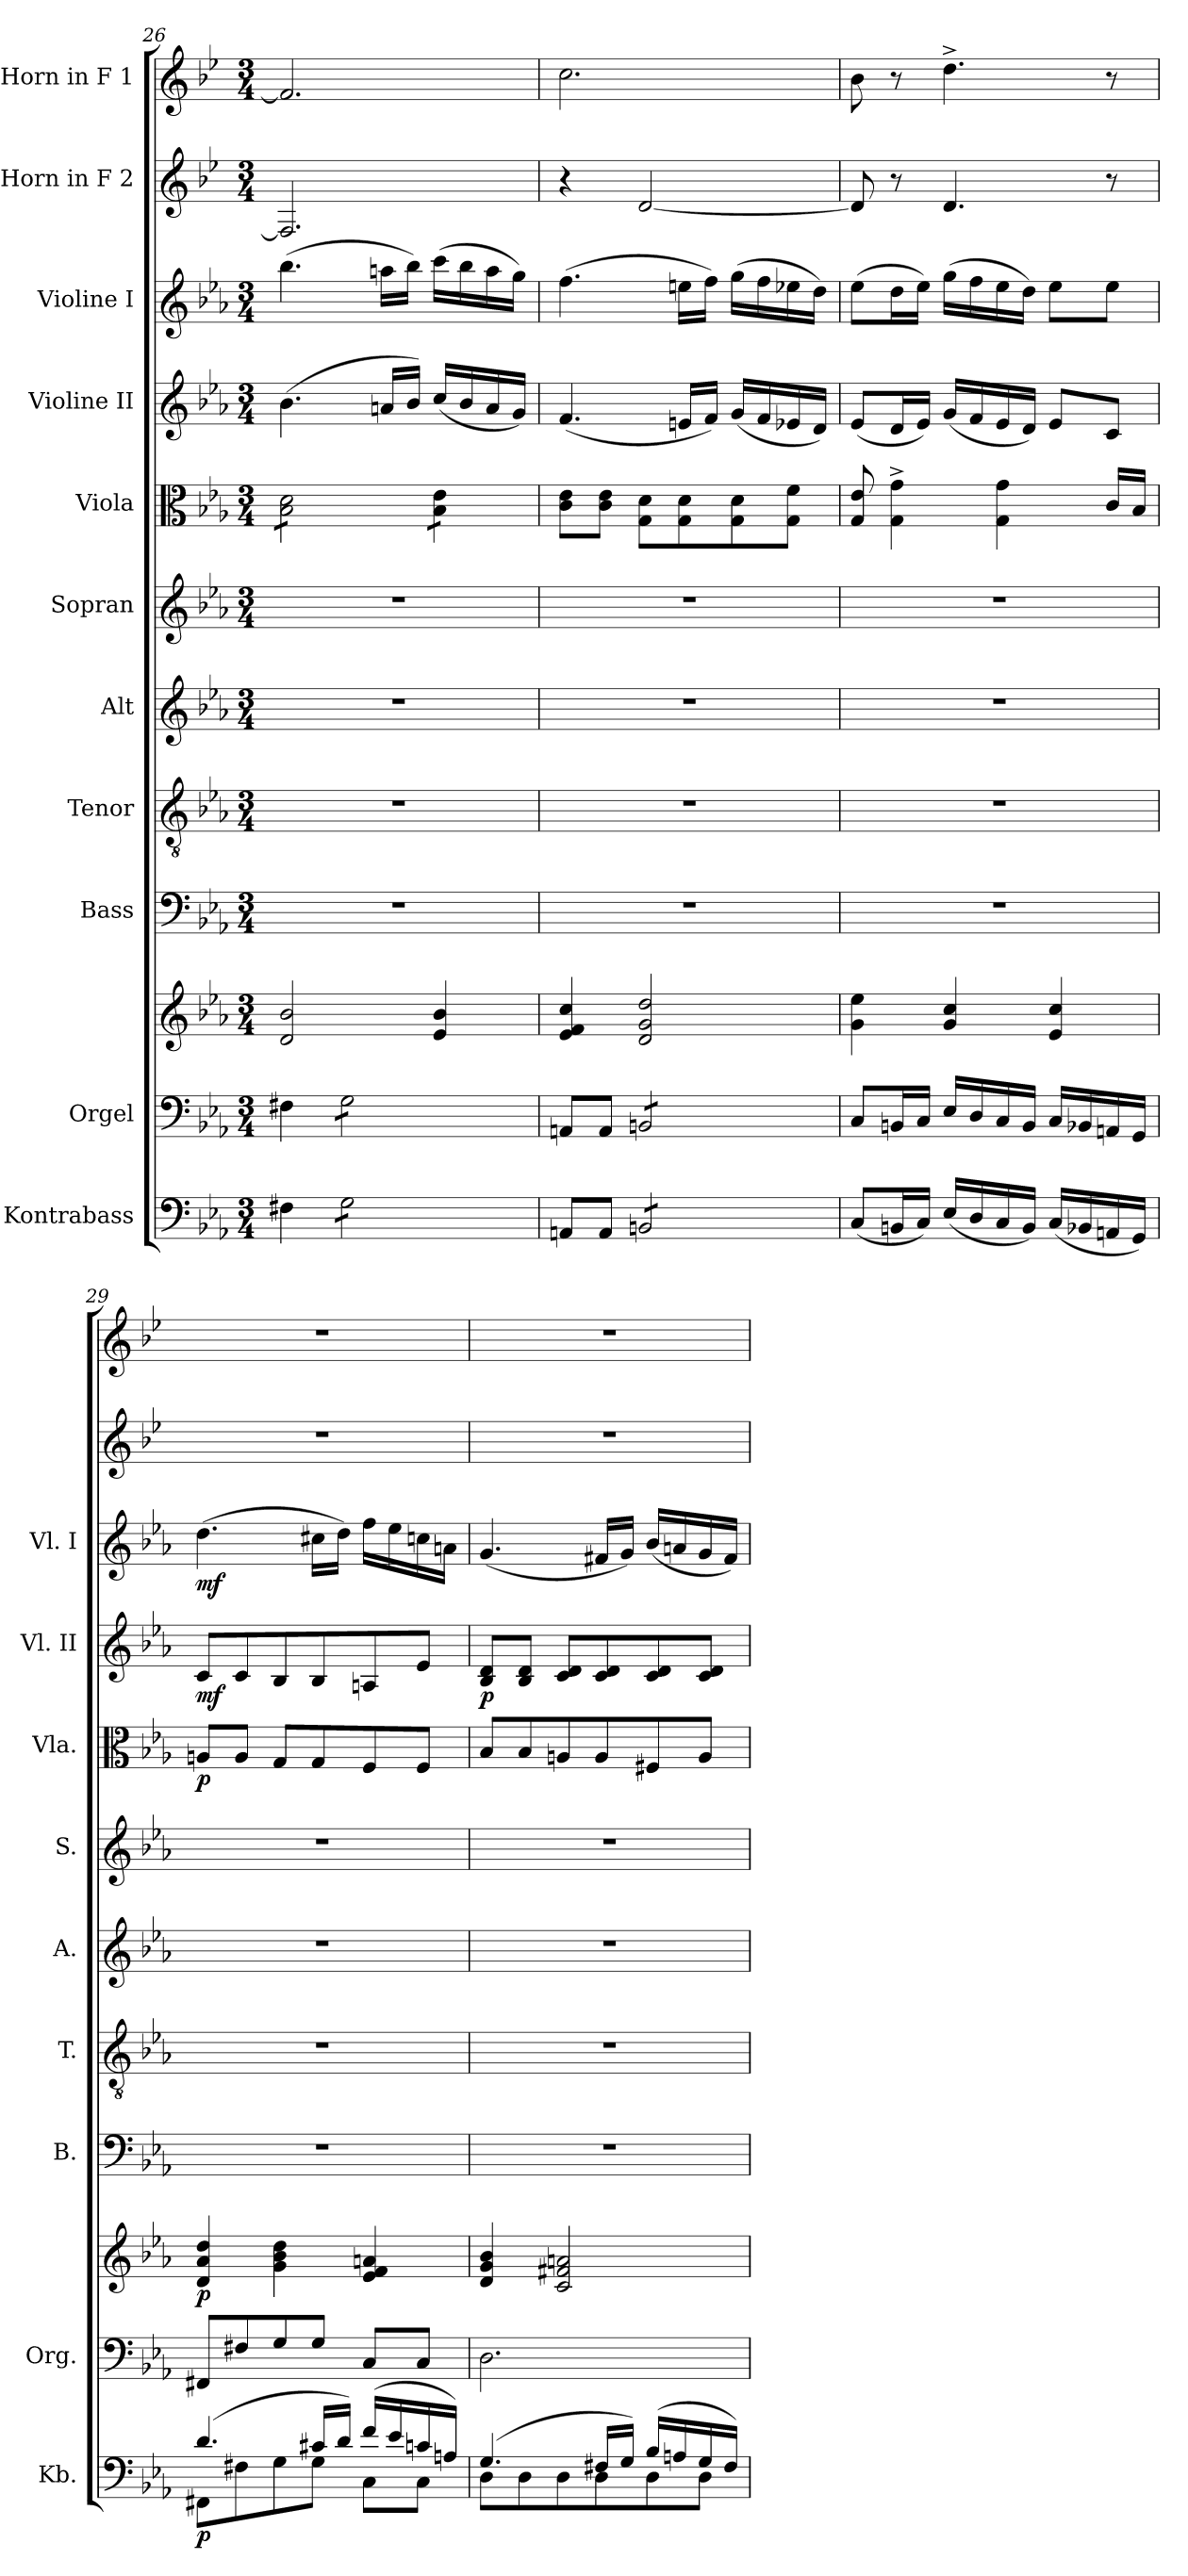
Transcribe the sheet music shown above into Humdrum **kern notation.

**kern	**dynam	**kern	**kern	**dynam	**kern	**kern	**kern	**kern	**kern	**dynam	**kern	**dynam	**kern	**dynam	**kern	**kern
*part11	*part11	*part10	*part10	*part10	*part9	*part8	*part7	*part6	*part5	*part5	*part4	*part4	*part3	*part3	*part2	*part1
*staff12	*staff12	*staff11	*staff10	*staff10/11	*staff9	*staff8	*staff7	*staff6	*staff5	*staff5	*staff4	*staff4	*staff3	*staff3	*staff2	*staff1
*I"Kontrabass	*	*I"Orgel	*	*	*I"Bass	*I"Tenor	*I"Alt	*I"Sopran	*I"Viola	*	*I"Violine II	*	*I"Violine I	*	*I"Horn in F 2	*I"Horn in F 1
*I'Kb.	*	*I'Org.	*	*	*I'B.	*I'T.	*I'A.	*I'S.	*I'Vla.	*	*I'Vl. II	*	*I'Vl. I	*	*	*
*clefF4	*	*clefF4	*clefG2	*	*clefF4	*clefGv2	*clefG2	*clefG2	*clefC3	*	*clefG2	*	*clefG2	*	*clefG2	*clefG2
*ITrd7c12	*	*	*	*	*	*	*	*	*	*	*	*	*	*	*ITrd4c7	*ITrd4c7
*k[b-e-a-]	*	*k[b-e-a-]	*k[b-e-a-]	*	*k[b-e-a-]	*k[b-e-a-]	*k[b-e-a-]	*k[b-e-a-]	*k[b-e-a-]	*	*k[b-e-a-]	*	*k[b-e-a-]	*	*k[b-e-a-]	*k[b-e-a-]
*E-:	*	*E-:	*E-:	*	*E-:	*E-:	*E-:	*E-:	*E-:	*	*E-:	*	*E-:	*	*E-:	*E-:
*M3/4	*	*M3/4	*M3/4	*	*M3/4	*M3/4	*M3/4	*M3/4	*M3/4	*	*M3/4	*	*M3/4	*	*M3/4	*M3/4
=26	=26	=26	=26	=26	=26	=26	=26	=26	=26	=26	=26	=26	=26	=26	=26	=26
*	*	*	*	*	*	*	*	*	*tremolo	*	*	*	*	*	*	*
4FF#X\	.	4F#X\	2d/ 2b-/	.	2.r	2.r	2.r	2.r	8B-\ 8d\L	.	(>4.b-\	.	(>4.bb-\	.	2.BB-/]	2.B-/]
.	.	.	.	.	.	.	.	.	8B-\ 8d\	.	.	.	.	.	.	.
*tremolo	*	*	*	*	*	*	*	*	*	*	*	*	*	*	*	*
*	*	*tremolo	*	*	*	*	*	*	*	*	*	*	*	*	*	*
8GG\L	.	8G\L	.	.	.	.	.	.	8B-\ 8d\	.	.	.	.	.	.	.
8GG\	.	8G\	.	.	.	.	.	.	8B-\ 8d\J	.	16an/LL	.	16aan\LL	.	.	.
.	.	.	.	.	.	.	.	.	.	.	16b-/JJ)	.	16bb-\JJ)	.	.	.
8GG\	.	8G\	4e-/ 4b-/	.	.	.	.	.	8B-\ 8e-\L	.	(<16cc/LL	.	(>16ccc\LL	.	.	.
.	.	.	.	.	.	.	.	.	.	.	16b-/	.	16bb-\	.	.	.
8GG\J	.	8G\J	.	.	.	.	.	.	8B-\ 8e-\J	.	16a/	.	16aa\	.	.	.
*	*	*	*	*	*	*	*	*	*Xtremolo	*	*	*	*	*	*	*
*	*	*Xtremolo	*	*	*	*	*	*	*	*	*	*	*	*	*	*
*Xtremolo	*	*	*	*	*	*	*	*	*	*	*	*	*	*	*	*
.	.	.	.	.	.	.	.	.	.	.	16g/JJ)	.	16gg\JJ)	.	.	.
=27	=27	=27	=27	=27	=27	=27	=27	=27	=27	=27	=27	=27	=27	=27	=27	=27
8AAAn/L	.	8AAn/L	4e-/ 4f/ 4cc/	.	2.r	2.r	2.r	2.r	8c\ 8e-\L	.	(<4.f/	.	(>4.ff\	.	4r	2.f\
8AAA/J	.	8AA/J	.	.	.	.	.	.	8c\ 8e-\J	.	.	.	.	.	.	.
*tremolo	*	*	*	*	*	*	*	*	*	*	*	*	*	*	*	*
*	*	*tremolo	*	*	*	*	*	*	*	*	*	*	*	*	*	*
8BBBn/L	.	8BBn/L	2d/ 2g/ 2dd/	.	.	.	.	.	8G\ 8d\L	.	.	.	.	.	[2G/	.
8BBBn/	.	8BBn/	.	.	.	.	.	.	8G\ 8d\	.	16en/LL	.	16een\LL	.	.	.
.	.	.	.	.	.	.	.	.	.	.	16f/JJ)	.	16ff\JJ)	.	.	.
8BBBn/	.	8BBn/	.	.	.	.	.	.	8G\ 8d\	.	(<16g/LL	.	(>16gg\LL	.	.	.
.	.	.	.	.	.	.	.	.	.	.	16f/	.	16ff\	.	.	.
8BBBn/J	.	8BBn/J	.	.	.	.	.	.	8G\ 8f\J	.	16e-X/	.	16ee-X\	.	.	.
*	*	*Xtremolo	*	*	*	*	*	*	*	*	*	*	*	*	*	*
*Xtremolo	*	*	*	*	*	*	*	*	*	*	*	*	*	*	*	*
.	.	.	.	.	.	.	.	.	.	.	16d/JJ)	.	16dd\JJ)	.	.	.
!!LO:PB:g=z
=28	=28	=28	=28	=28	=28	=28	=28	=28	=28	=28	=28	=28	=28	=28	=28	=28
(<8CC/L	.	8C/L	4g\ 4ee-\	.	2.r	2.r	2.r	2.r	8G/ 8e-/	.	(<8e-/L	.	(>8ee-\L	.	8G/]	8e-\
16BBBn/L	.	16BBn/L	.	.	.	.	.	.	4G\^> 4g\^>	.	16d/L	.	16dd\L	.	8r	8r
16CC/JJ)	.	16C/JJ	.	.	.	.	.	.	.	.	16e-/JJ)	.	16ee-\JJ)	.	.	.
(<16EE-/LL	.	16E-/LL	4g/ 4cc/	.	.	.	.	.	.	.	(<16g/LL	.	(>16gg\LL	.	4.G/	4.g^>\
16DD/	.	16D/	.	.	.	.	.	.	.	.	16f/	.	16ff\	.	.	.
16CC/	.	16C/	.	.	.	.	.	.	4G\ 4g\	.	16e-/	.	16ee-\	.	.	.
16BBB/JJ)	.	16BB/JJ	.	.	.	.	.	.	.	.	16d/JJ)	.	16dd\JJ)	.	.	.
(<16CC/LL	.	16C/LL	4e-/ 4cc/	.	.	.	.	.	.	.	8e-/L	.	8ee-\L	.	.	.
16BBB-X/	.	16BB-X/	.	.	.	.	.	.	.	.	.	.	.	.	.	.
16AAAn/	.	16AAn/	.	.	.	.	.	.	16c/LL	.	8c/J	.	8ee-\J	.	8r	8r
16GGG/JJ)	.	16GG/JJ	.	.	.	.	.	.	16B-/JJ	.	.	.	.	.	.	.
=29	=29	=29	=29	=29	=29	=29	=29	=29	=29	=29	=29	=29	=29	=29	=29	=29
*^	*	*	*	*	*	*	*	*	*	*	*	*	*	*	*	*
!	!	!LO:DY:b	!	!	!LO:DY:b	!	!	!	!	!	!LO:DY:b	!	!LO:DY:b	!	!LO:DY:b	!	!
(4.D/	8FFF#X\L	p	8FF#X/L	4d/ 4a-/ 4dd/	p	2.r	2.r	2.r	2.r	8An/L	p	8c/L	mf	(>4.dd\	mf	2.r	2.r
.	8FF#X\	.	8F#X/	.	.	.	.	.	.	8A/J	.	8c/	.	.	.	.	.
.	8GG\	.	8G/	4g\ 4b-\ 4dd\	.	.	.	.	.	8G/L	.	8B-/	.	.	.	.	.
16C#X/LL	8GG\J	.	8G/J	.	.	.	.	.	.	8G/	.	8B-/	.	16cc#X\LL	.	.	.
16D/JJ)	.	.	.	.	.	.	.	.	.	.	.	.	.	16dd\JJ)	.	.	.
(>16F/LL	8CC\L	.	8C/L	4e-/ 4f/ 4an/	.	.	.	.	.	8F/	.	8An/	.	16ff\LL	.	.	.
16E-/	.	.	.	.	.	.	.	.	.	.	.	.	.	16ee-\	.	.	.
16Cn/	8CC\J	.	8C/J	.	.	.	.	.	.	8F/J	.	8e-/J	.	16ccn\	.	.	.
16AAn/JJ)	.	.	.	.	.	.	.	.	.	.	.	.	.	16an\JJ	.	.	.
=30	=30	=30	=30	=30	=30	=30	=30	=30	=30	=30	=30	=30	=30	=30	=30	=30	=30
!	!	!	!	!	!	!	!	!	!	!	!	!	!LO:DY:b	!	!	!	!
*tremolo	*	*	*	*	*	*	*	*	*	*	*	*	*	*	*	*	*
(4.GG/	8DD\L	.	2.D\	4d/ 4g/ 4b-/	.	2.r	2.r	2.r	2.r	8B-/L	.	8B-/ 8d/L	p	(<4.g/	.	2.r	2.r
.	8DD\	.	.	.	.	.	.	.	.	8B-/	.	8B-/ 8d/J	.	.	.	.	.
.	8DD\	.	.	2c/ 2f#X/ 2an/	.	.	.	.	.	8An/	.	8c/ 8d/L	.	.	.	.	.
16FF#X/LL	8DD\	.	.	.	.	.	.	.	.	8A/	.	8c/ 8d/	.	16f#X/LL	.	.	.
16GG/JJ)	.	.	.	.	.	.	.	.	.	.	.	.	.	16g/JJ)	.	.	.
(>16BB-/LL	8DD\	.	.	.	.	.	.	.	.	8F#X/	.	8c/ 8d/	.	(<16b-/LL	.	.	.
16AAn/	.	.	.	.	.	.	.	.	.	.	.	.	.	16an/	.	.	.
16GG/	8DD\J	.	.	.	.	.	.	.	.	8A/J	.	8c/ 8d/J	.	16g/	.	.	.
*Xtremolo	*	*	*	*	*	*	*	*	*	*	*	*	*	*	*	*	*
16FF#/JJ)	.	.	.	.	.	.	.	.	.	.	.	.	.	16f#/JJ)	.	.	.
*v	*v	*	*	*	*	*	*	*	*	*	*	*	*	*	*	*	*
=	=	=	=	=	=	=	=	=	=	=	=	=	=	=	=	=
*-	*-	*-	*-	*-	*-	*-	*-	*-	*-	*-	*-	*-	*-	*-	*-	*-
